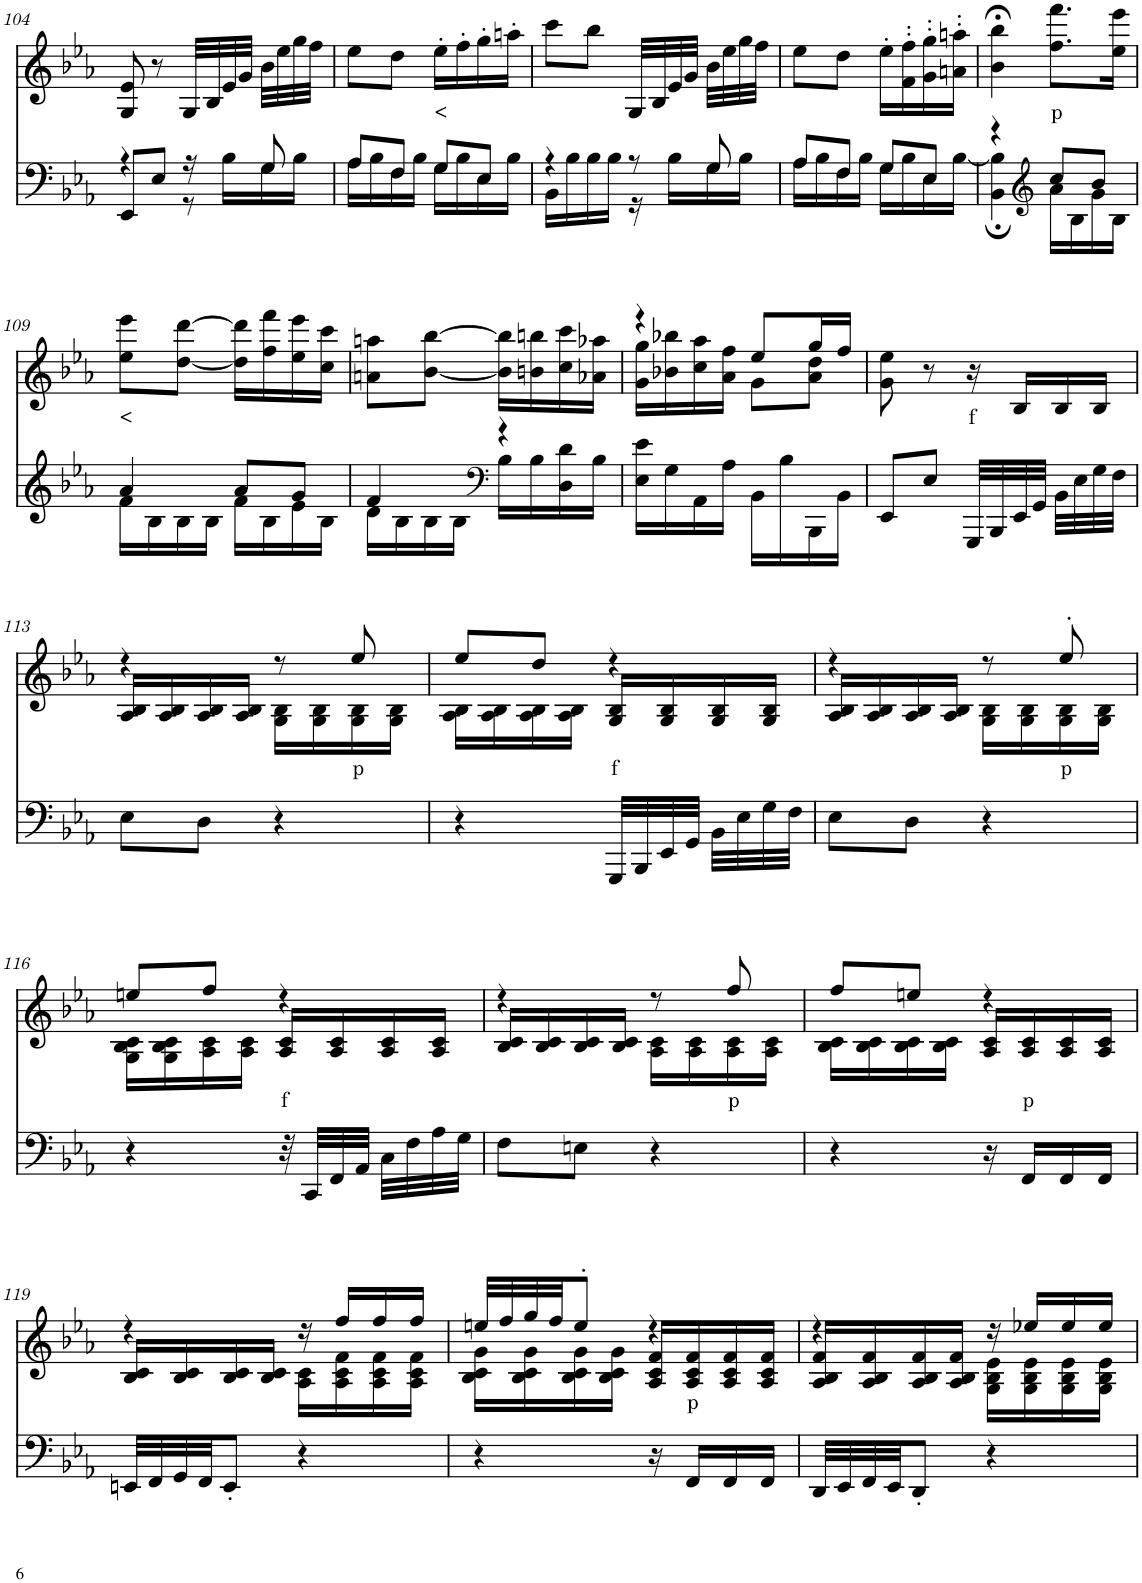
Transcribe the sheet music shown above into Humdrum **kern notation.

**kern	**kern	**text
*part2	*part1	*part1
*staff2	*staff1	*staff1
*I"Piano	*I"Piano	*
*I'Pno	*I'Pno	*
!!LO:PB:g=z
*clefF4	*clefG2	*
*k[b-e-a-]	*k[b-e-a-]	*
*E-:	*E-:	*
*M2/4	*M2/4	*
=104	=104	=104
*^	*	*
4r	8EE-/L	8G/ 8e-/	.
.	8E-/J	8r	.
16r	8r	32G/LLL	.
.	.	32B-/	.
16B-\LL	.	32e-/	.
.	.	32g/JJJ	.
16G\	8G/	32b-\LLL	.
.	.	32ee-\	.
16B-\JJ	.	32gg\	.
.	.	32ff\JJJ	.
=105	=105	=105	=105
16A-\LL	8A-/L	8ee-\L	.
16B-\	.	.	.
16F\	8F/J	8dd\J	.
16B-\JJ	.	.	.
!	!	!	!LO:LY:b
16G\LL	8G/L	16ee-'\LL	<
16B-\	.	16ff'\	.
16E-\	8E-/J	16gg'\	.
16B-\JJ	.	16aan'\JJ	.
=106	=106	=106	=106
4r	16BB-\LL	8ccc\L	.
.	16B-\	.	.
.	16B-\	8bb-\J	.
.	16B-\JJ	.	.
8r	16r	32G/LLL	.
.	.	32B-/	.
.	16B-\LL	32e-/	.
.	.	32g/JJJ	.
8G/	16G\	32b-\LLL	.
.	.	32ee-\	.
.	16B-\JJ	32gg\	.
.	.	32ff\JJJ	.
=107	=107	=107	=107
16A-\LL	8A-/L	8ee-\L	.
16B-\	.	.	.
16F\	8F/J	8dd\J	.
16B-\JJ	.	.	.
16G\LL	8G/L	16ee-'\LL	.
16B-\	.	16f\' 16ff\'	.
16E-\	8E-/J	16g\' 16gg\'	.
[16B-\JJ	.	16an\' 16aan\'JJ	.
=108	=108	=108	=108
4r	4BB-\; 4B-\];	4b-\;< 4bb-\;<	.
*clefG2	*	*	*
!	!	!	!LO:LY:b
8cc/L	16a-\LL	8.ff\ 8.fff\L	p
.	16B-\	.	.
8b-/J	16g\	.	.
.	16B-\JJ	16ee-\ 16eee-\Jk	.
!!LO:LB:g=z
=109	=109	=109	=109
!	!	!	!LO:LY:b
4a-/	16f\LL	8ee-\ 8eee-\L	<
.	16B-\	.	.
.	16B-\	[8dd\ [8ddd\J	.
.	16B-\JJ	.	.
8a-/L	16f\LL	16dd\] 16ddd\]LL	.
.	16B-\	16ff\ 16fff\	.
8g/J	16e-\	16ee-\ 16eee-\	.
.	16B-\JJ	16cc\ 16ccc\JJ	.
=110	=110	=110	=110
4f/	16d\LL	8an\ 8aan\L	.
.	16B-\	.	.
.	16B-\	[8b-\ [8bb-\J	.
.	16B-\JJ	.	.
*clefF4	*	*	*
4r	16B-\LL	16b-\] 16bb-\]LL	.
.	16B-\	16bn\ 16bbn\	.
.	16D\ 16d\	16cc\ 16ccc\	.
.	16B-\JJ	16a-X\ 16aa-X\JJ	.
*v	*v	*	*
=111	=111	=111
*	*^	*
16E-\ 16e-\LL	4r	16g\ 16gg\LL	.
16G\	.	16b-X\ 16bb-X\	.
16AA-\	.	16cc\ 16aa-\	.
16A-\JJ	.	16a-\ 16ff\JJ	.
16BB-\LL	8ee-/L	8g\L	.
16B-\	.	.	.
16BBB-\	16gg/L	8a-\ 8dd\J	.
16BB-\JJ	16ff/JJ	.	.
*	*v	*v	*
=112	=112	=112
8EE-/L	8g\ 8ee-\	.
8E-/J	8r	.
!	!	!LO:LY:b
32GGG/LLL	16r	f
32BBB-/	.	.
32EE-/	16B-/LL	.
32GG/JJJ	.	.
32BB-\LLL	16B-/	.
32E-\	.	.
32G\	16B-/JJ	.
32F\JJJ	.	.
!!LO:LB:g=z
=113	=113	=113
*	*^	*
8E-\L	4r	16A-/ 16B-/LL	.
.	.	16A-/ 16B-/	.
8D\J	.	16A-/ 16B-/	.
.	.	16A-/ 16B-/JJ	.
4r	8r	16G\ 16B-\LL	.
.	.	16G\ 16B-\	.
!	!	!	!LO:LY:b
.	8ee-/	16G\ 16B-\	p
.	.	16G\ 16B-\JJ	.
=114	=114	=114	=114
4r	8ee-/L	16A-\ 16B-\LL	.
.	.	16A-\ 16B-\	.
.	8dd/J	16A-\ 16B-\	.
.	.	16A-\ 16B-\JJ	.
!	!	!	!LO:LY:b
32GGG/LLL	4r	16G/ 16B-/LL	f
32BBB-/	.	.	.
32EE-/	.	16G/ 16B-/	.
32GG/JJJ	.	.	.
32BB-\LLL	.	16G/ 16B-/	.
32E-\	.	.	.
32G\	.	16G/ 16B-/JJ	.
32F\JJJ	.	.	.
=115	=115	=115	=115
8E-\L	4r	16A-/ 16B-/LL	.
.	.	16A-/ 16B-/	.
8D\J	.	16A-/ 16B-/	.
.	.	16A-/ 16B-/JJ	.
4r	8r	16G\ 16B-\LL	.
.	.	16G\ 16B-\	.
!	!	!	!LO:LY:b
.	8ee-'/	16G\ 16B-\	p
.	.	16G\ 16B-\JJ	.
!!LO:LB:g=z	!!
=116	=116	=116	=116
4r	8een/L	16G\ 16B-\ 16c\LL	.
.	.	16G\ 16B-\ 16c\	.
.	8ff/J	16A-\ 16c\	.
.	.	16A-\ 16c\JJ	.
!	!	!	!LO:LY:b
32r	4r	16A-/ 16c/LL	f
32CC/LLL	.	.	.
32FF/	.	16A-/ 16c/	.
32AA-/JJJ	.	.	.
32C\LLL	.	16A-/ 16c/	.
32F\	.	.	.
32A-\	.	16A-/ 16c/JJ	.
32G\JJJ	.	.	.
=117	=117	=117	=117
8F\L	4r	16B-/ 16c/LL	.
.	.	16B-/ 16c/	.
8En\J	.	16B-/ 16c/	.
.	.	16B-/ 16c/JJ	.
4r	8r	16A-\ 16c\LL	.
.	.	16A-\ 16c\	.
!	!	!	!LO:LY:b
.	8ff/	16A-\ 16c\	p
.	.	16A-\ 16c\JJ	.
=118	=118	=118	=118
4r	8ff/L	16B-\ 16c\LL	.
.	.	16B-\ 16c\	.
.	8een/J	16B-\ 16c\	.
.	.	16B-\ 16c\JJ	.
16r	4r	16A-/ 16c/LL	.
!	!	!	!LO:LY:b
16FF/LL	.	16A-/ 16c/	p
16FF/	.	16A-/ 16c/	.
16FF/JJ	.	16A-/ 16c/JJ	.
!!LO:LB:g=z	!!
=119	=119	=119	=119
32EEn/LLL	4r	16B-/ 16c/LL	.
32FF/	.	.	.
32GG/	.	16B-/ 16c/	.
32FF/JJ	.	.	.
8EE'/J	.	16B-/ 16c/	.
.	.	16B-/ 16c/JJ	.
4r	16r	16A-\ 16c\LL	.
.	16ff/LL	16A-\ 16c\ 16f\	.
.	16ff/	16A-\ 16c\ 16f\	.
.	16ff/JJ	16A-\ 16c\ 16f\JJ	.
=120	=120	=120	=120
4r	32een/LLL	16B-\ 16c\ 16g\LL	.
.	32ff/	.	.
.	32gg/	16B-\ 16c\ 16g\	.
.	32ff/JJ	.	.
.	8ee'/J	16B-\ 16c\ 16g\	.
.	.	16B-\ 16c\ 16g\JJ	.
16r	4r	16A-/ 16c/ 16f/LL	.
!	!	!	!LO:LY:b
16FF/LL	.	16A-/ 16c/ 16f/	p
16FF/	.	16A-/ 16c/ 16f/	.
16FF/JJ	.	16A-/ 16c/ 16f/JJ	.
=121	=121	=121	=121
32DD/LLL	4r	16A-/ 16B-/ 16f/LL	.
32EE-/	.	.	.
32FF/	.	16A-/ 16B-/ 16f/	.
32EE-/JJ	.	.	.
8DD'/J	.	16A-/ 16B-/ 16f/	.
.	.	16A-/ 16B-/ 16f/JJ	.
4r	16r	16G\ 16B-\ 16e-\LL	.
.	16ee-X/LL	16G\ 16B-\ 16e-\	.
.	16ee-/	16G\ 16B-\ 16e-\	.
.	16ee-/JJ	16G\ 16B-\ 16e-\JJ	.
*	*v	*v	*
=	=	=
*-	*-	*-
